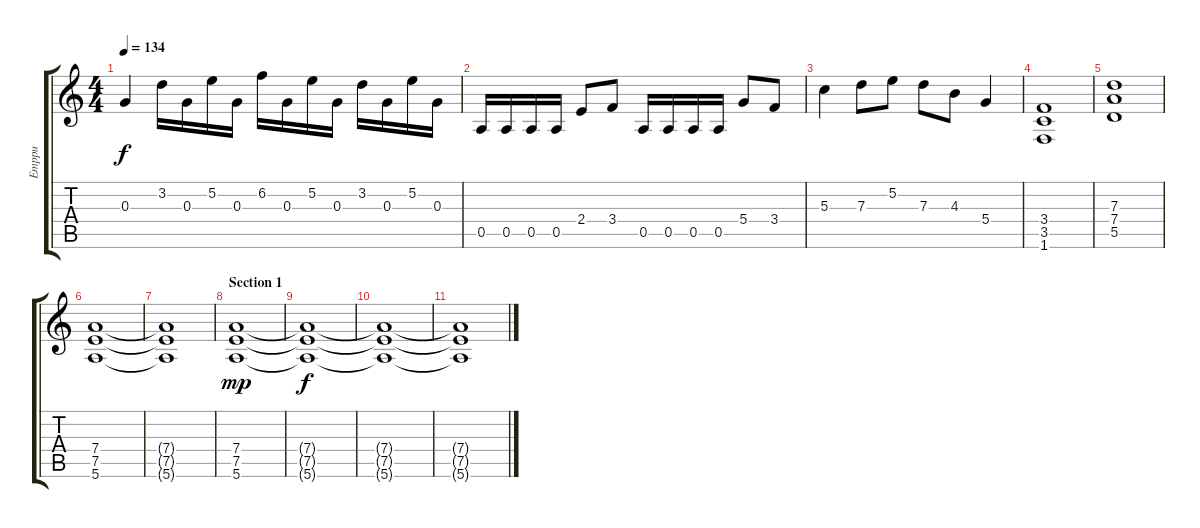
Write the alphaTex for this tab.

\track ("Emppu" "Emppu") {instrument overdrivenguitar}
\staff {score tabs}
\tuning (E4 B3 G3 D3 A2 E2) {hide}
\ts (4 4)
\tempo 134
\clef g2
\ks c
0.3.4{dy f} 3.2.16 0.3.16 5.2.16 0.3.16 6.2.16 0.3.16 5.2.16 0.3.16 3.2.16 0.3.16 5.2.16 0.3.16 |
0.5.16 0.5.16 0.5.16 0.5.16 2.4.8 3.4.8 0.5.16 0.5.16 0.5.16 0.5.16 5.4.8 3.4.8 |
5.3.4 7.3.8 5.2.8 7.3.8 4.3.8 5.4.4 |
(3.4 3.5 1.6).1 |
(7.3 7.4 5.5).1 |
(7.4 7.5 5.6).1 |
(7.4{t} 7.5{t} 5.6{t}).1 |
\section ("" "Section 1")
(7.4 7.5 5.6).1{dy mp} |
(7.4{t} 7.5{t} 5.6{t}).1{dy f} |
(7.4{t} 7.5{t} 5.6{t}).1 |
(7.4{t} 7.5{t} 5.6{t}).1
